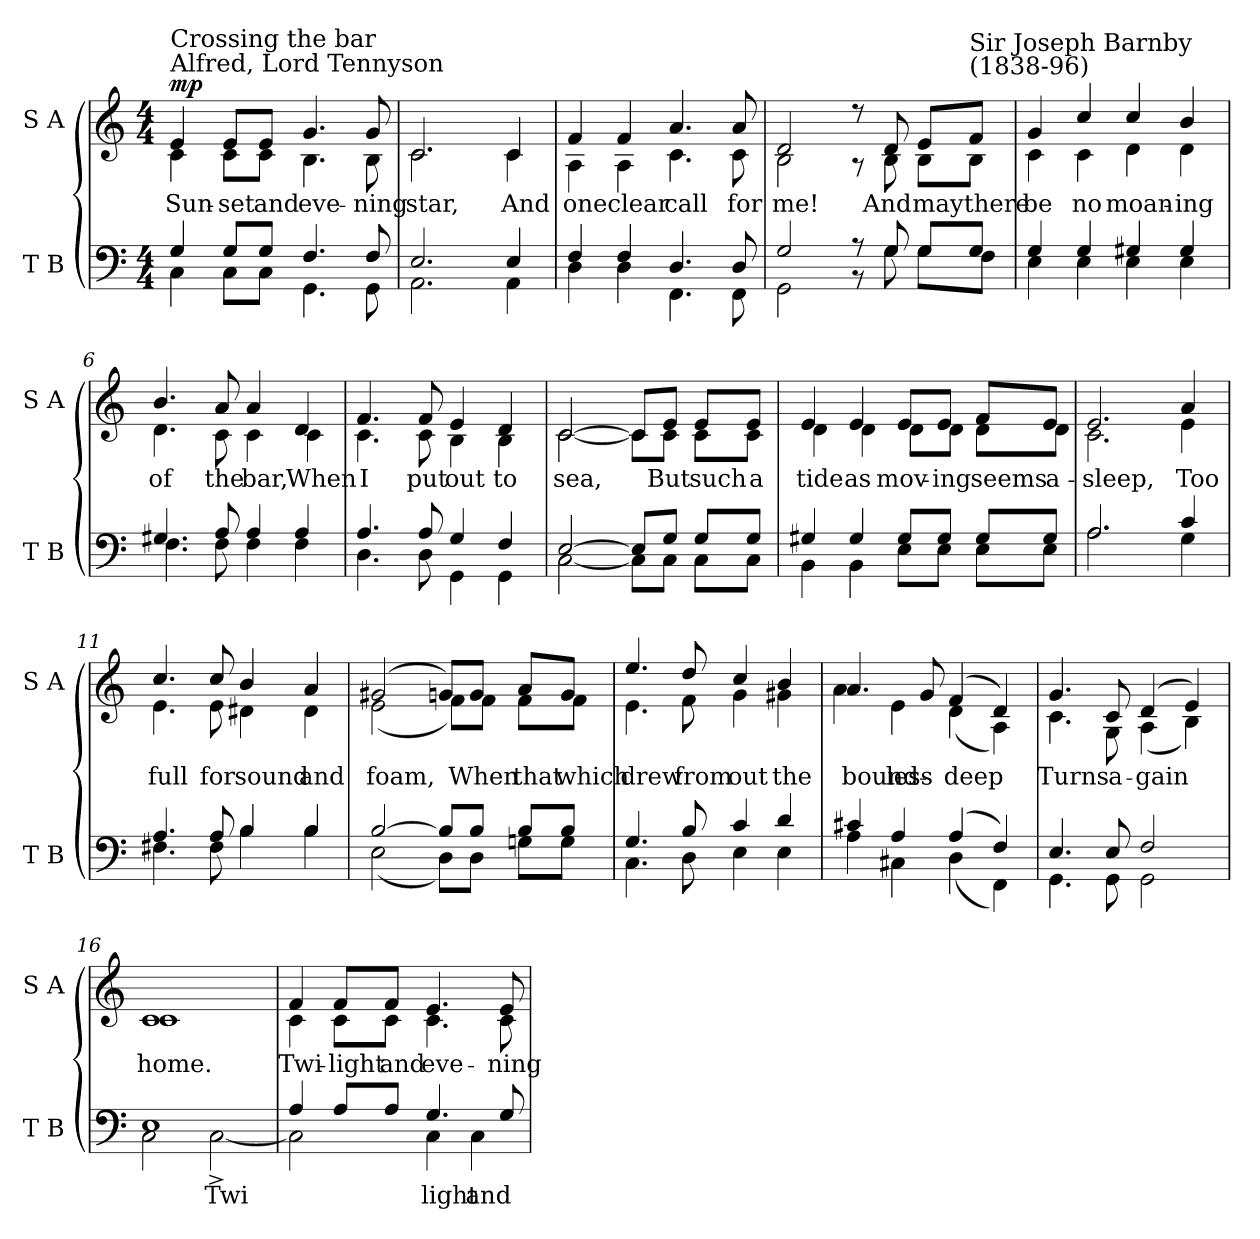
**kern	**text	**kern	**text	**dynam
*part2	*part2	*part1	*part1	*part1
*staff2	*staff2	*staff1	*staff1	*staff1
*I"T B	*	*I"S A	*	*
*I'T B	*	*I'S A	*	*
*clefF4	*	*clefG2	*	*
*k[]	*	*k[]	*	*
*C:	*	*C:	*	*
*M4/4	*	*M4/4	*	*
=1	=1	=1	=1	=1
*^	*	*^	*	*
!	!	!	!LO:TX:a:t=Alfred, Lord Tennyson	!	!	!
!	!	!	!LO:TX:a:t=Crossing the bar	!	!	!
!	!	!	!	!	!LO:LY:b	!LO:DY:b
4G/	4C\	.	4e/	4c\	Sun-	mp
!	!	!	!	!	!LO:LY:b	!
8G/L	8C\L	.	8e/L	8c\L	-set	.
!	!	!	!	!	!LO:LY:b	!
8G/J	8C\J	.	8e/J	8c\J	and	.
!	!	!	!	!	!LO:LY:b	!
4.F/	4.GG\	.	4.g/	4.B\	eve-	.
!	!	!	!	!	!LO:LY:b	!
8F/	8GG\	.	8g/	8B\	-ning	.
=2	=2	=2	=2	=2	=2	=2
!	!	!	!	!	!LO:LY:b	!
2.E/	2.AA\	.	2.c/	2.c\	star,	.
!	!	!	!	!	!LO:LY:b	!
4E/	4AA\	.	4c/	4c\	And	.
=3	=3	=3	=3	=3	=3	=3
!	!	!	!	!	!LO:LY:b	!
4F/	4D\	.	4f/	4A\	one	.
!	!	!	!	!	!LO:LY:b	!
4F/	4D\	.	4f/	4A\	clear	.
!	!	!	!	!	!LO:LY:b	!
4.D/	4.FF\	.	4.a/	4.c\	call	.
!	!	!	!	!	!LO:LY:b	!
8D/	8FF\	.	8a/	8c\	for	.
=4	=4	=4	=4	=4	=4	=4
!	!	!	!	!	!LO:LY:b	!
2G/	2GG\	.	2d/	2B\	me!	.
8r	8r	.	8r	8r	.	.
!	!	!	!	!	!LO:LY:b	!
8G/	8G\	.	8d/	8B\	And	.
!	!	!	!	!	!LO:LY:b	!
8G/L	8G\L	.	8e/L	8B\L	may	.
!	!	!	!LO:TX:a:t=Sir Joseph Barnby\n(1838-96)	!	!	!
!	!	!	!	!	!LO:LY:b	!
8G/J	8F\J	.	8f/J	8B\J	there	.
=5	=5	=5	=5	=5	=5	=5
!	!	!	!	!	!LO:LY:b	!
4G/	4E\	.	4g/	4c\	be	.
!	!	!	!	!	!LO:LY:b	!
4G/	4E\	.	4cc/	4c\	no	.
!	!	!	!	!	!LO:LY:b	!
4G#X/	4E\	.	4cc/	4d\	moan-	.
!	!	!	!	!	!LO:LY:b	!
4G#/	4E\	.	4b/	4d\	-ing	.
=6	=6	=6	=6	=6	=6	=6
!	!	!	!	!	!LO:LY:b	!
4.G#X/	4.F\	.	4.b/	4.d\	of	.
!	!	!	!	!	!LO:LY:b	!
8A/	8F\	.	8a/	8c\	the	.
!	!	!	!	!	!LO:LY:b	!
4A/	4F\	.	4a/	4c\	bar,	.
!	!	!	!	!	!LO:LY:b	!
4A/	4F\	.	4d/	4c\	When	.
!!LO:LB:g=z	!!
=7	=7	=7	=7	=7	=7	=7
!	!	!	!	!	!LO:LY:b	!
4.A/	4.D\	.	4.f/	4.c\	I	.
!	!	!	!	!	!LO:LY:b	!
8A/	8D\	.	8f/	8c\	put	.
!	!	!	!	!	!LO:LY:b	!
4G/	4GG\	.	4e/	4B\	out	.
!	!	!	!	!	!LO:LY:b	!
4F/	4GG\	.	4d/	4B\	to	.
=8	=8	=8	=8	=8	=8	=8
!	!	!	!	!	!LO:LY:b	!
[>2E/	[<2C\	.	[>2c/	[<2c\	sea,	.
8E/L]	8C\L]	.	8c/L]	8c\L]	.	.
!	!	!	!	!	!LO:LY:b	!
8G/J	8C\J	.	8e/J	8c\J	But	.
!	!	!	!	!	!LO:LY:b	!
8G/L	8C\L	.	8e/L	8c\L	such	.
!	!	!	!	!	!LO:LY:b	!
8G/J	8C\J	.	8e/J	8c\J	a	.
=9	=9	=9	=9	=9	=9	=9
!	!	!	!	!	!LO:LY:b	!
4G#X/	4BB\	.	4e/	4d\	tide	.
!	!	!	!	!	!LO:LY:b	!
4G#/	4BB\	.	4e/	4d\	as	.
!	!	!	!	!	!LO:LY:b	!
8G#/L	8E\L	.	8e/L	8d\L	mov-	.
!	!	!	!	!	!LO:LY:b	!
8G#/J	8E\J	.	8e/J	8d\J	-ing	.
!	!	!	!	!	!LO:LY:b	!
8G#/L	8E\L	.	8f/L	8d\L	seems	.
!	!	!	!	!	!LO:LY:b	!
8G#/J	8E\J	.	8e/J	8d\J	a-	.
=10	=10	=10	=10	=10	=10	=10
!	!	!	!	!	!LO:LY:b	!
2.A/	2.A\	.	2.e/	2.c\	-sleep,	.
!	!	!	!	!	!LO:LY:b	!
4c/	4G\	.	4a/	4e\	Too	.
=11	=11	=11	=11	=11	=11	=11
!	!	!	!	!	!LO:LY:b	!
4.A/	4.F#X\	.	4.cc/	4.e\	full	.
!	!	!	!	!	!LO:LY:b	!
8A/	8F#\	.	8cc/	8e\	for	.
!	!	!	!	!	!LO:LY:b	!
4B/	4B\	.	4b/	4d#X\	sound	.
!	!	!	!	!	!LO:LY:b	!
4B/	4B\	.	4a/	4d#\	and	.
!!LO:LB:g=z	!!
=12	=12	=12	=12	=12	=12	=12
!	!	!	!	!	!LO:LY:b	!
[>2B/	(<2E\	.	(>2g#X/	(<2e\	foam,	.
8B/L]	8D\L)	.	8gn/L)	8f\L)	.	.
!	!	!	!	!	!LO:LY:b	!
8B/J	8D\J	.	8g/J	8f\J	When	.
!	!	!	!	!	!LO:LY:b	!
8B/L	8Gni\L	.	8a/L	8f\L	that	.
!	!	!	!	!	!LO:LY:b	!
8B/J	8G\J	.	8g/J	8f\J	which	.
=13	=13	=13	=13	=13	=13	=13
!	!	!	!	!	!LO:LY:b	!
4.G/	4.C\	.	4.ee/	4.e\	drew	.
!	!	!	!	!	!LO:LY:b	!
8B/	8D\	.	8dd/	8f\	from	.
!	!	!	!	!	!LO:LY:b	!
4c/	4E\	.	4cc/	4g\	out	.
!	!	!	!	!	!LO:LY:b	!
4d/	4E\	.	4b/	4g#X\	the	.
=14	=14	=14	=14	=14	=14	=14
!	!	!	!	!	!LO:LY:b	!
4c#X/	4A\	.	4.a/	4a\	bound-	.
!	!	!	!	!	!LO:LY:b	!
4A/	4C#X\	.	.	4e\	-less	.
.	.	.	8g/	.	.	.
!	!	!	!	!	!LO:LY:b	!
(>4A/	(<4D\	.	(>4f/	(<4d\	deep	.
4F/)	4FF\)	.	4d/)	4A\)	.	.
=15	=15	=15	=15	=15	=15	=15
!	!	!	!	!	!LO:LY:b	!
4.E/	4.GG\	.	4.g/	4.c\	Turns	.
!	!	!	!	!	!LO:LY:b	!
8E/	8GG\	.	8c/	8G\	a-	.
!	!	!	!	!	!LO:LY:b	!
2F/	2GG\	.	(>4d/	(<4A\	-gain	.
.	.	.	4e/)	4B\)	.	.
=16	=16	=16	=16	=16	=16	=16
!	!	!	!	!	!LO:LY:b	!
1E	2C\	.	1c	1c	home.	.
!	!	!LO:LY:b	!	!	!	!
.	[<2C^<\	Twi­	.	.	.	.
!!LO:LB:g=z	!!
=17	=17	=17	=17	=17	=17	=17
!	!	!	!	!	!LO:LY:b	!
4A/	2C\]	.	4f/	4c\	Twi-	.
!	!	!	!	!	!LO:LY:b	!
8A/L	.	.	8f/L	8c\L	-light	.
!	!	!	!	!	!LO:LY:b	!
8A/J	.	.	8f/J	8c\J	and	.
!	!	!LO:LY:b	!	!	!LO:LY:b	!
4.G/	4C\	light	4.e/	4.c\	eve-	.
!	!	!LO:LY:b	!	!	!	!
.	4C\	and	.	.	.	.
!	!	!	!	!	!LO:LY:b	!
8G/	.	.	8e/	8c\	-ning	.
*v	*v	*	*	*	*	*
*	*	*v	*v	*	*
=	=	=	=	=
*-	*-	*-	*-	*-
